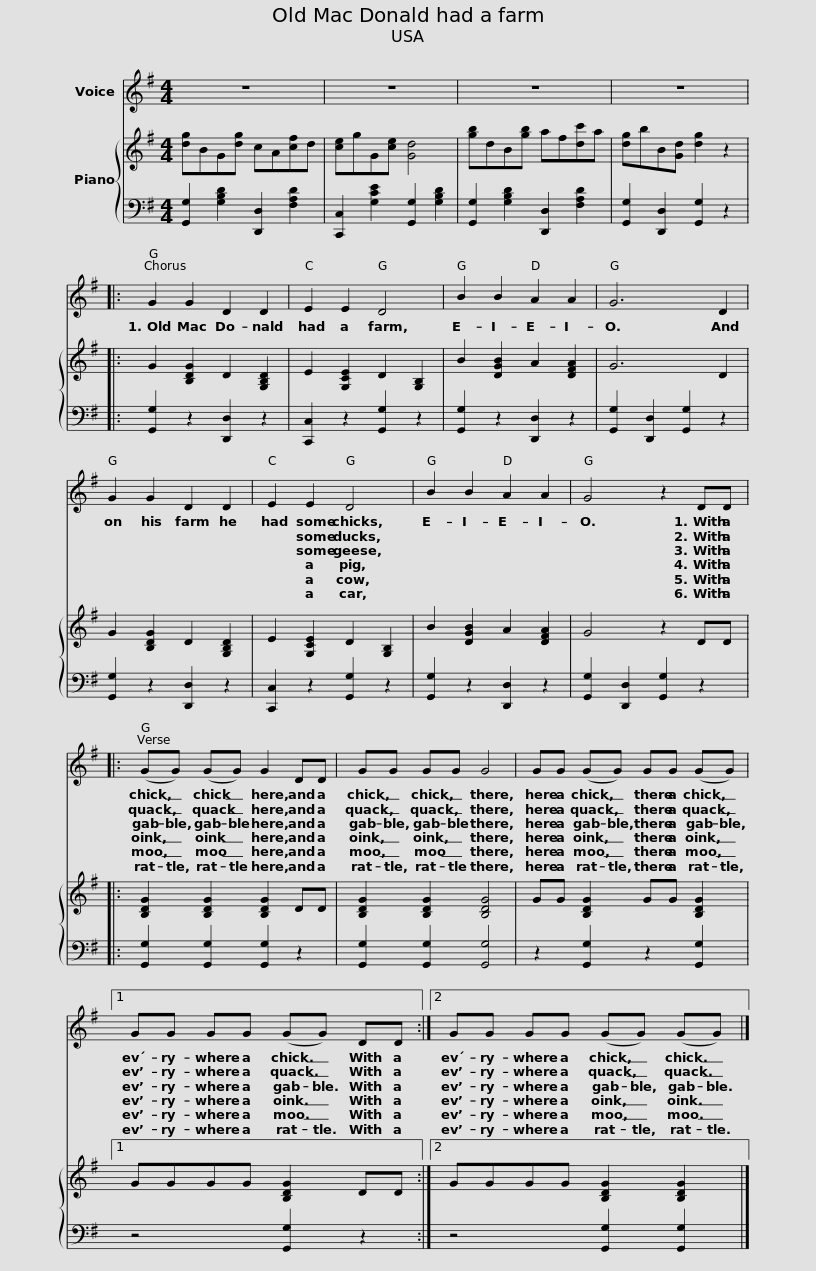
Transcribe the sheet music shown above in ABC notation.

X:1
%%score 1 { 2 | 3 }
L:1/8
M:4/4
I:linebreak $
K:G
V:1 treble
V:2 treble
V:3 bass
V:1
 z8 | z8 | z8 | z8 |: G2 G2 D2 D2 | %5
 E2 E2 D4 | B2 B2 A2 A2 |$ G6 D2 | G2 G2 D2 D2 | E2 E2 D4 | %10
 B2 B2 A2 A2 | G4 z2 DD |: (GG) (GG) G2 DD | GG GG G4 |$ GG (GG) GG (GG) |1 %15
 GG GG (GG) DD :|2 GG GG (GG) (GG) |] %17
V:2
 [dg]BG[dg] cA[cf]d | [ce]gG[ce] [Gd]4 | [gb]dB[gb] af[dc']a | [dg]bB[Gd] [dg]2 z2 |: G2 [B,DG]2 D2 [G,B,D]2 | %5
 E2 [G,CE]2 D2 [G,B,]2 | B2 [DGB]2 A2 [DFA]2 |$ G6 D2 | G2 [B,DG]2 D2 [G,B,D]2 | E2 [G,CE]2 D2 [G,B,]2 | %10
 B2 [DGB]2 A2 [DFA]2 | G4 z2 DD |: [B,DG]2 [B,DG]2 [B,DG]2 DD | [B,DG]2 [B,DG]2 [B,DG]4 |$ GG [B,DG]2 GG [B,DG]2 |1 %15
 GGGG [B,DG]2 DD :|2 GGGG [B,DG]2 [B,DG]2 |] %17
V:3
 [G,,G,]2 [G,B,D]2 [D,,D,]2 [F,A,D]2 | [C,,C,]2 [G,CE]2 [G,,G,]2 [G,B,D]2 | [G,,G,]2 [G,B,D]2 [D,,D,]2 [F,A,D]2 | [G,,G,]2 [D,,D,]2 [G,,G,]2 z2 |: [G,,G,]2 z2 [D,,D,]2 z2 | %5
 [C,,C,]2 z2 [G,,G,]2 z2 | [G,,G,]2 z2 [D,,D,]2 z2 |$ [G,,G,]2 [D,,D,]2 [G,,G,]2 z2 | [G,,G,]2 z2 [D,,D,]2 z2 | [C,,C,]2 z2 [G,,G,]2 z2 | %10
 [G,,G,]2 z2 [D,,D,]2 z2 | [G,,G,]2 [D,,D,]2 [G,,G,]2 z2 |: [G,,G,]2 [G,,G,]2 [G,,G,]2 z2 | [G,,G,]2 [G,,G,]2 [G,,G,]4 |$ z2 [G,,G,]2 z2 [G,,G,]2 |1 %15
 z4 [G,,G,]2 z2 :|2 z4 [G,,G,]2 [G,,G,]2 |] %17
